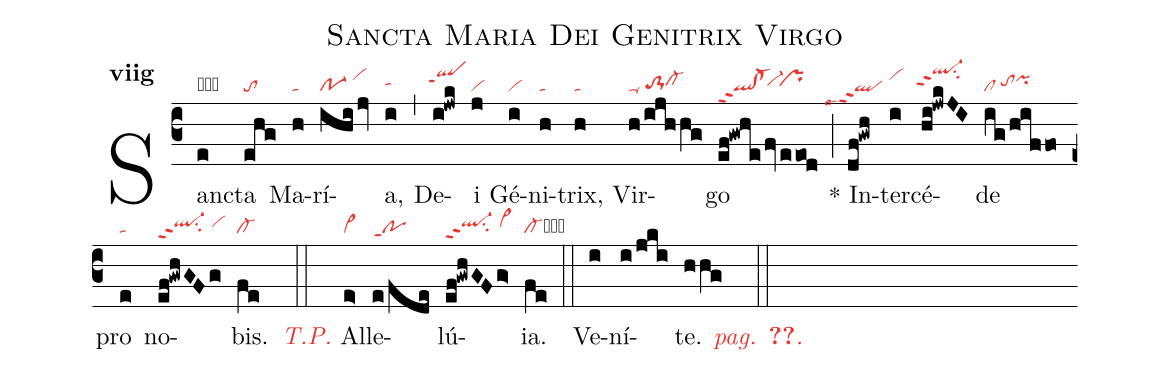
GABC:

name:Sancta Maria Dei Genitrix Virgo;
office-part:in;
mode:7g;
nabc-lines:1;
%%
initial-style: 1;
name: Sancta Maria Dei Genitrix Virgo;
mode:7;
office-part: Invitatorium;
annotation: Inv.;
annotation: vii a;
nabc-lines:1;
%%
(c3) Sanc(e|obta)ta(ehg|to) Ma(h|ta)rí(ihi/jv|po-1/vihj)a,(i|tahh) (,) De(i!jwk|`qlhippt1)i(j|vi) Gé(i|vi)ni(h|ta)trix,(h|ta) Vir(h/ijhhg|ta-/to-1hgcl-hh)go(ef@gwhe/fv/eeod|ql!cl-ppt2`vi-hh`prhh) (;) <sp>*</sp> In(df@gwh|``````qlppt2lse7)ter(i|vihj)cé(hi@jwkJI|`ql-hlppt2su2)de(ig/hiffo|cl/tohhpihi) pro(e|ta) no(ef!gwhGFg|ql-hhppt2su2`vihh)bis.(fe|cl-) (::)
<c><i>T.P.</i></c> {A}l(e>|vi>)le(e/fde|poppt1)lú(ef!gwhGFg>|ql-hhppt2su2`vi>hh){ia}.(fe|cl-cb) (::) <nlba>Ve(i)ní(i/jki)t{e}. <c><i>pag. <v>\pageref{M-ORIP7g}</v>.</i></c></nlba>(hhg ::)
